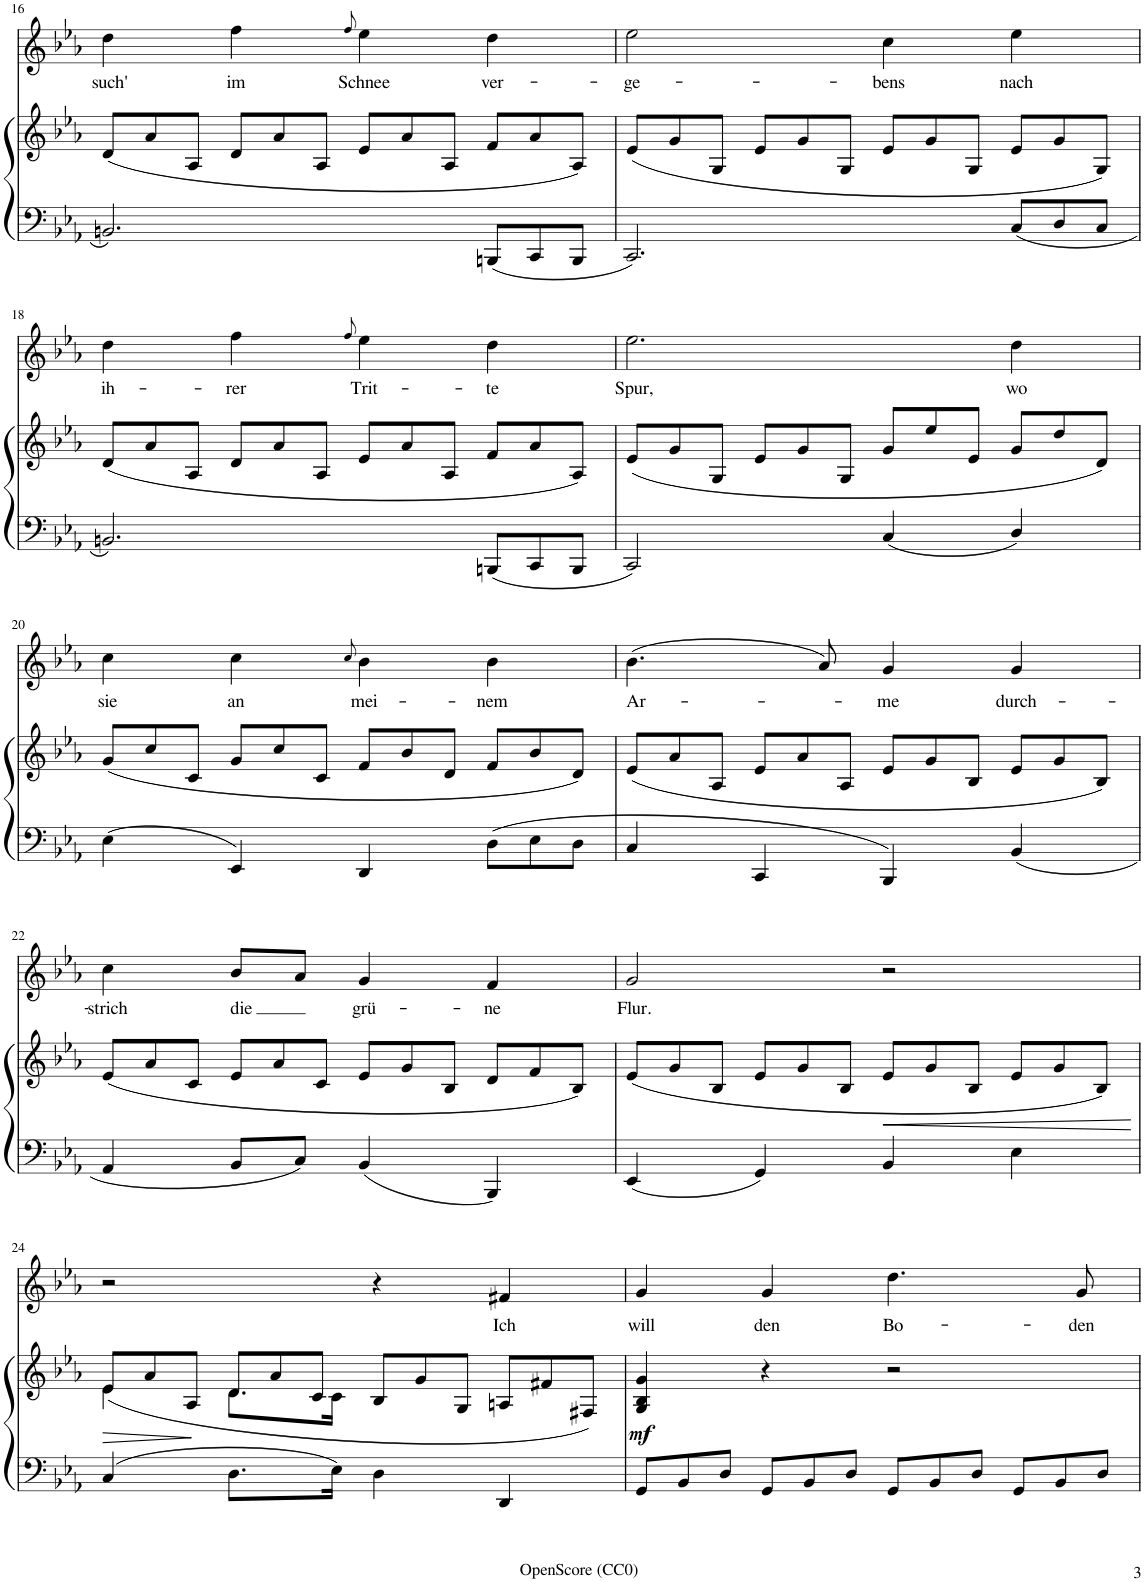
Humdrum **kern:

**kern	**kern	**dynam	**kern	**text
*part2	*part2	*part2	*part1	*part1
*staff3	*staff2	*staff2/3	*staff1	*staff1
*I"Pianoforte	*	*	*I"Singstimme Voice	*
*I'Pno	*	*	*	*
!!LO:PB:g=z
*clefF4	*clefG2	*	*clefG2	*
*k[b-e-a-]	*k[b-e-a-]	*	*k[b-e-a-]	*
*M4/4	*M4/4	*	*M4/4	*
*met(c)	*met(c)	*	*met(c)	*
*	*Xtuplet	*	*	*
=16	=16	=16	=16	=16
!	!	!	!	!LO:LY:b
2.BBn/	(12d/L	.	4dd\	such'
.	12a-/	.	.	.
.	12A-/J	.	.	.
!	!	!	!	!LO:LY:b
.	12d/L	.	4ff\	im
.	12a-/	.	.	.
.	12A-/J	.	.	.
.	.	.	8qff/	.
!	!	!	!	!LO:LY:b
.	12e-/L	.	4ee-\	Schnee
.	12a-/	.	.	.
.	12A-/J	.	.	.
*Xtuplet	*	*	*	*
!	!	!	!	!LO:LY:b
12BBBn/L	12f/L	.	4dd\	ver-
12CC/	12a-/	.	.	.
12BBB/J	12A-/J)	.	.	.
=17	=17	=17	=17	=17
!	!	!	!	!LO:LY:b
2.CC/	(12e-/L	.	2ee-\	-ge-
.	12g/	.	.	.
.	12G/J	.	.	.
.	12e-/L	.	.	.
.	12g/	.	.	.
.	12G/J	.	.	.
!	!	!	!	!LO:LY:b
.	12e-/L	.	4cc\	-bens
.	12g/	.	.	.
.	12G/J	.	.	.
!	!	!	!	!LO:LY:b
12C/L	12e-/L	.	4ee-\	nach
12D/	12g/	.	.	.
12C/J	12G/J)	.	.	.
!!LO:LB:g=z
=18	=18	=18	=18	=18
!	!	!	!	!LO:LY:b
2.BBn/	(12d/L	.	4dd\	ih-
.	12a-/	.	.	.
.	12A-/J	.	.	.
!	!	!	!	!LO:LY:b
.	12d/L	.	4ff\	-rer
.	12a-/	.	.	.
.	12A-/J	.	.	.
.	.	.	8qff/	.
!	!	!	!	!LO:LY:b
.	12e-/L	.	4ee-\	Trit-
.	12a-/	.	.	.
.	12A-/J	.	.	.
!	!	!	!	!LO:LY:b
12BBBn/L	12f/L	.	4dd\	-te
12CC/	12a-/	.	.	.
12BBB/J	12A-/J)	.	.	.
=19	=19	=19	=19	=19
!	!	!	!	!LO:LY:b
2CC/	(12e-/L	.	2.ee-\	Spur,
.	12g/	.	.	.
.	12G/J	.	.	.
.	12e-/L	.	.	.
.	12g/	.	.	.
.	12G/J	.	.	.
4C/	12g/L	.	.	.
.	12ee-/	.	.	.
.	12e-/J	.	.	.
!	!	!	!	!LO:LY:b
4D/	12g/L	.	4dd\	wo
.	12dd/	.	.	.
.	12d/J)	.	.	.
!!LO:LB:g=z
=20	=20	=20	=20	=20
!	!	!	!	!LO:LY:b
4E-\	(12g/L	.	4cc\	sie
.	12cc/	.	.	.
.	12c/J	.	.	.
!	!	!	!	!LO:LY:b
4EE-/	12g/L	.	4cc\	an
.	12cc/	.	.	.
.	12c/J	.	.	.
.	.	.	8qcc/	.
!	!	!	!	!LO:LY:b
4DD/	12f/L	.	4b-\	mei-
.	12b-/	.	.	.
.	12d/J	.	.	.
!	!	!	!	!LO:LY:b
12D\L	12f/L	.	4b-\	-nem
12E-\	12b-/	.	.	.
12D\J	12d/J)	.	.	.
=21	=21	=21	=21	=21
!	!	!	!	!LO:LY:b
4C/	(12e-/L	.	(4.b-\	Ar-
.	12a-/	.	.	.
.	12A-/J	.	.	.
4CC/	12e-/L	.	.	.
.	12a-/	.	.	.
.	.	.	8a-/)	.
.	12A-/J	.	.	.
!	!	!	!	!LO:LY:b
4BBB-/	12e-/L	.	4g/	-me
.	12g/	.	.	.
.	12B-/J	.	.	.
!	!	!	!	!LO:LY:b
4BB-/	12e-/L	.	4g/	durch-
.	12g/	.	.	.
.	12B-/J)	.	.	.
!!LO:LB:g=z
=22	=22	=22	=22	=22
!	!	!	!	!LO:LY:b
4AA-/	(12e-/L	.	4cc\	-strich
.	12a-/	.	.	.
.	12c/J	.	.	.
!	!	!	!	!LO:LY:b
8BB-/L	12e-/L	.	8b-/L	die
.	12a-/	.	.	.
8C/J	.	.	8a-/J	.
.	12c/J	.	.	.
!	!	!	!	!LO:LY:b
4BB-/	12e-/L	.	4g/	grü-
.	12g/	.	.	.
.	12B-/J	.	.	.
!	!	!	!	!LO:LY:b
4BBB-/	12d/L	.	4f/	-ne
.	12f/	.	.	.
.	12B-/J)	.	.	.
=23	=23	=23	=23	=23
!	!	!	!	!LO:LY:b
4EE-/	(12e-/L	.	2g/	Flur.
.	12g/	.	.	.
.	12B-/J	.	.	.
4GG/	12e-/L	.	.	.
.	12g/	.	.	.
.	12B-/J	.	.	.
!	!	!LO:HP:b	!	!
4BB-/	12e-/L	<	2r	.
.	12g/	.	.	.
.	12B-/J	.	.	.
4E-\	12e-/L	.	.	.
.	12g/	.	.	.
.	12B-/J)	.	.	.
.	.	[	.	.
!!LO:LB:g=z
=24	=24	=24	=24	=24
!	!	!LO:HP:b	!	!
*	*^	*	*	*
4C/	(<12e-/L	4e-\	>	2r	.
.	12a-/	.	]	.	.
.	12A-/J	.	.	.	.
8.D\L	12d/L	8.d\L	.	.	.
.	12a-/	.	.	.	.
.	12c/J	.	.	.	.
16E-\Jk	.	16c\Jk	.	.	.
4D\	12B-/L	2ryy	.	4r	.
.	12g/	.	.	.	.
.	12G/J	.	.	.	.
!	!	!	!	!	!LO:LY:b
4DD/	12An/L	.	.	4f#X/	Ich
.	12f#X/	.	.	.	.
.	12F#X/J)	.	.	.	.
*	*v	*v	*	*	*
=25	=25	=25	=25	=25
!	!	!LO:DY:a=2	!	!LO:LY:b
12GG/L	4G/ 4B-/ 4g/	mf	4g/	will
12BB-/	.	.	.	.
12D/J	.	.	.	.
!	!	!	!	!LO:LY:b
12GG/L	4r	.	4g/	den
12BB-/	.	.	.	.
12D/J	.	.	.	.
!	!	!	!	!LO:LY:b
12GG/L	2r	.	4.dd\	Bo-
12BB-/	.	.	.	.
12D/J	.	.	.	.
12GG/L	.	.	.	.
12BB-/	.	.	.	.
!	!	!	!	!LO:LY:b
.	.	.	8g/	-den
12D/J	.	.	.	.
=	=	=	=	=
*-	*-	*-	*-	*-
